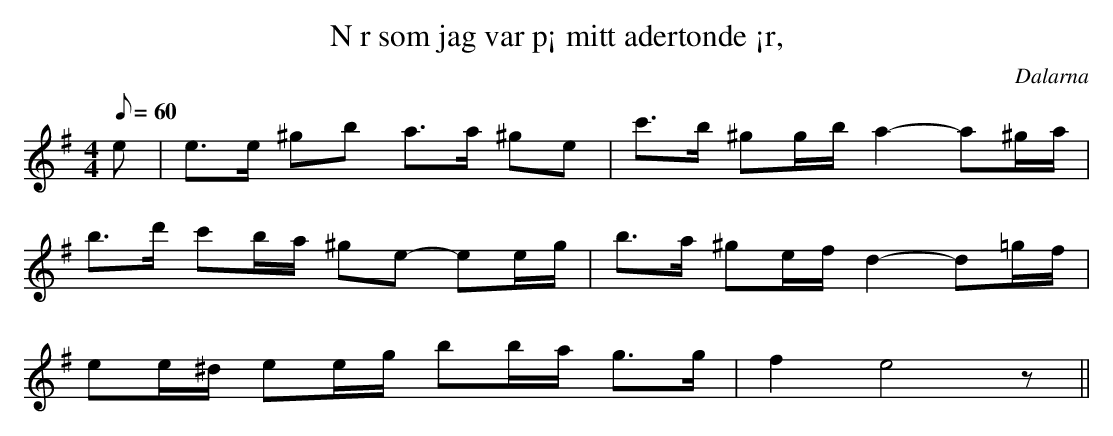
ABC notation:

X:1
T: N r som jag var p¡ mitt adertonde ¡r,
O:Dalarna
M: 4/4
L: 1/8
Q:60
K:Em
e | e>e ^gb a>a ^ge | c'>b ^gg/b/ a2-a^g/a/ |
b>d' c'b/a/ ^ge- ee/g/ | b>a ^ge/f/ d2-d=g/f/ |
ee/^d/ ee/g/ bb/a/ g>g | f2e4z ||
